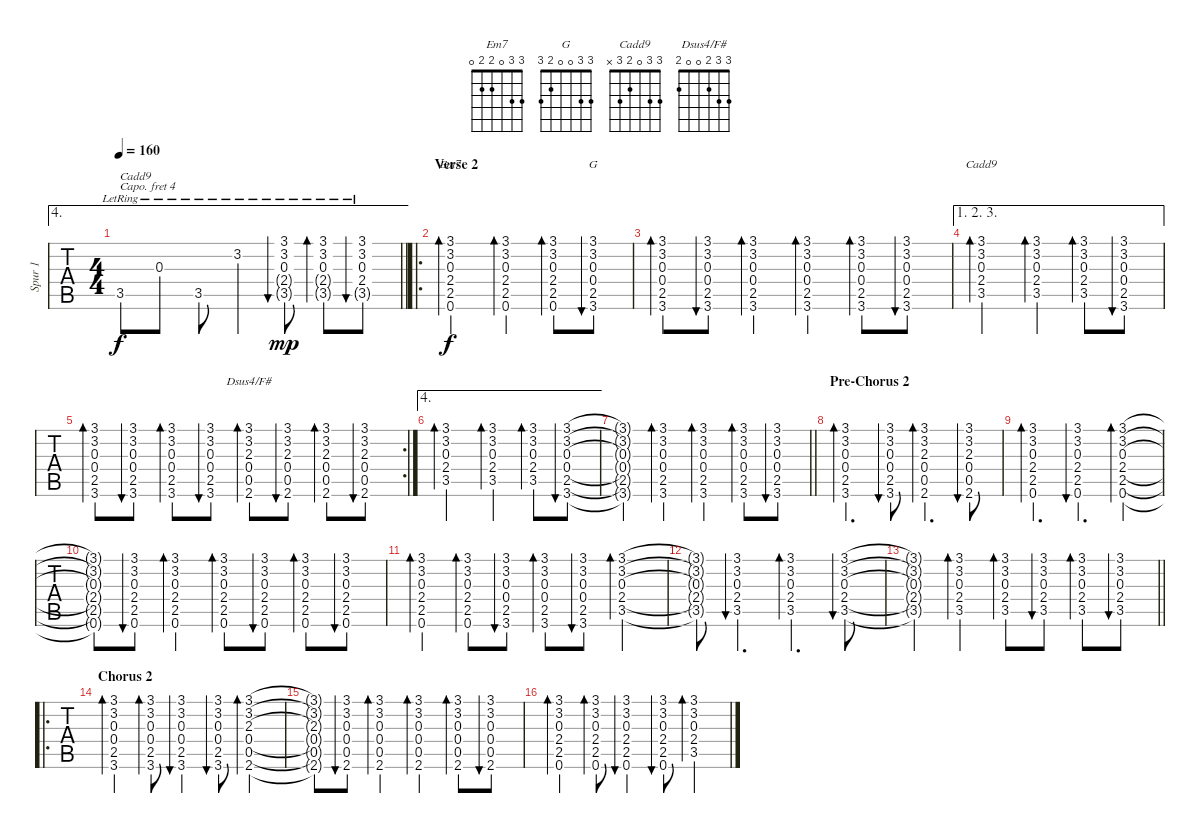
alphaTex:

\track ("Spur 1" "Spur 1") {instrument acousticguitarsteel}
\staff {tabs}
\capo 4
\tuning (E4 B3 G3 D3 A2 E2) {hide}
\chord ("Em7" 3 3 0 2 2 0)
\chord ("G" 3 3 0 0 2 3)
\chord ("Cadd9" 3 3 0 2 3 x)
\chord ("Dsus4/F#" 3 3 2 0 0 2)
\ae 4
\ts (4 4)
\tempo 160
\clef g2
\barLineRight lightlight
\ks c
3.5{lr}.8{txt "Cadd9" dy f} 0.3{lr}.8 3.5{lr}.8 3.2{lr}.4 (3.1{lr} 3.2{lr} 0.3{lr} 2.4{g lr} 3.5{g lr}).8{bu 60 dy mp} (3.1{lr} 3.2{lr} 0.3{lr} 2.4{g lr} 3.5{g lr}).8{bd 60} (3.1{lr} 3.2{lr} 0.3{lr} 2.4{lr} 3.5{g lr}).8{bu 60} |
\ro
\section ("" "Verse 2")
(3.1 3.2 0.3 2.4 2.5 0.6).2{bd 60 ch "Em7" dy f} (3.1 3.2 0.3 2.4 2.5 0.6).4{bd 60} (3.1 3.2 0.3 2.4 2.5 0.6).8{bd 60} (3.1 3.2 0.3 0.4 2.5 3.6).8{bu 60 ch "G"} |
(3.1 3.2 0.3 0.4 2.5 3.6).8{bd 60} (3.1 3.2 0.3 0.4 2.5 3.6).8{bu 60} (3.1 3.2 0.3 0.4 2.5 3.6).4{bd 60} (3.1 3.2 0.3 0.4 2.5 3.6).4{bd 60} (3.1 3.2 0.3 0.4 2.5 3.6).8{bd 60} (3.1 3.2 0.3 0.4 2.5 3.6).8{bu 60} |
\ae (1 2 3)
(3.1 3.2 0.3 2.4 3.5).2{bd 60 ch "Cadd9"} (3.1 3.2 0.3 2.4 3.5).4{bd 60} (3.1 3.2 0.3 2.4 3.5).8{bd 60} (3.1 3.2 0.3 0.4 2.5 3.6).8{bu 60} |
\rc 2
(3.1 3.2 0.3 0.4 2.5 3.6).8{bd 60} (3.1 3.2 0.3 0.4 2.5 3.6).8{bu 60} (3.1 3.2 0.3 0.4 2.5 3.6).8{bd 60} (3.1 3.2 0.3 0.4 2.5 3.6).8{bu 60} (3.1 3.2 2.3 0.4 0.5 2.6).8{bd 60 ch "Dsus4/F#"} (3.1 3.2 2.3 0.4 0.5 2.6).8{bu 60} (3.1 3.2 2.3 0.4 0.5 2.6).8{bd 60} (3.1 3.2 2.3 0.4 0.5 2.6).8{bu 60} |
\ae 4
(3.1 3.2 0.3 2.4 3.5).2{bd 60} (3.1 3.2 0.3 2.4 3.5).4{bd 60} (3.1 3.2 0.3 2.4 3.5).8{bd 60} (3.1 3.2 0.3 0.4 2.5 3.6).8{bu 60} |
\barLineRight lightlight
(3.1{t} 3.2{t} 0.3{t} 0.4{t} 2.5{t} 3.6{t}).4 (3.1 3.2 0.3 0.4 2.5 3.6).4{bd 60} (3.1 3.2 0.3 0.4 2.5 3.6).4{bd 60} (3.1 3.2 0.3 0.4 2.5 3.6).8{bd 60} (3.1 3.2 0.3 0.4 2.5 3.6).8{bu 60} |
\section ("" "Pre-Chorus 2")
(3.1 3.2 0.3 0.4 2.5 3.6).4{d bd 60} (3.1 3.2 0.3 0.4 2.5 3.6).8{bu 60} (3.1 3.2 2.3 0.4 0.5 2.6).4{d bd 60} (3.1 3.2 2.3 0.4 0.5 2.6).8{bu 60} |
(3.1 3.2 0.3 2.4 2.5 0.6).4{d bd 60} (3.1 3.2 0.3 2.4 2.5 0.6).4{d bu 60} (3.1 3.2 0.3 2.4 2.5 0.6).4{bd 60} |
(3.1{t} 3.2{t} 0.3{t} 2.4{t} 2.5{t} 0.6{t}).8 (3.1 3.2 0.3 2.4 2.5 0.6).8{bu 60} (3.1 3.2 0.3 2.4 2.5 0.6).4{bd 60} (3.1 3.2 0.3 2.4 2.5 0.6).8{bd 60} (3.1 3.2 0.3 2.4 2.5 0.6).8{bu 60} (3.1 3.2 0.3 2.4 2.5 0.6).8{bd 60} (3.1 3.2 0.3 2.4 2.5 0.6).8{bu 60} |
(3.1 3.2 0.3 2.4 2.5 0.6).4{bd 60} (3.1 3.2 0.3 2.4 2.5 0.6).8{bd 60} (3.1 3.2 0.3 0.4 2.5 3.6).8{bu 60} (3.1 3.2 0.3 0.4 2.5 3.6).8{bd 60} (3.1 3.2 0.3 0.4 2.5 3.6).8{bu 60} (3.1 3.2 0.3 2.4 3.5).4{bd 60} |
(3.1{t} 3.2{t} 0.3{t} 2.4{t} 3.5{t}).8 (3.1 3.2 0.3 2.4 3.5).4{d bu 60} (3.1 3.2 0.3 2.4 3.5).4{d bd 60} (3.1 3.2 0.3 2.4 3.5).8{bu 60} |
\barLineRight lightlight
(3.1{t} 3.2{t} 0.3{t} 2.4{t} 3.5{t}).4 (3.1 3.2 0.3 2.4 3.5).4{bd 60} (3.1 3.2 0.3 2.4 3.5).8{bd 60} (3.1 3.2 0.3 2.4 3.5).8{bu 60} (3.1 3.2 0.3 2.4 3.5).8{bd 60} (3.1 3.2 0.3 2.4 3.5).8{bu 60} |
\ro
\section ("" "Chorus 2")
(3.1 3.2 0.3 0.4 2.5 3.6).4{bd 60} (3.1 3.2 0.3 0.4 2.5 3.6).8{bd 60} (3.1 3.2 0.3 0.4 2.5 3.6).4{bu 60} (3.1 3.2 0.3 0.4 2.5 3.6).8{bu 60} (3.1 3.2 2.3 0.4 0.5 2.6).4{bd 60} |
(3.1{t} 3.2{t} 2.3{t} 0.4{t} 0.5{t} 2.6{t}).8 (3.1 3.2 0.3 0.4 0.5 2.6).8{bu 60} (3.1 3.2 0.3 0.4 0.5 2.6).4{bd 60} (3.1 3.2 0.3 0.4 0.5 2.6).4{bd 60} (3.1 3.2 0.3 0.4 0.5 2.6).8{bd 60} (3.1 3.2 0.3 0.4 0.5 2.6).8{bu 60} |
(3.1 3.2 0.3 2.4 2.5 0.6).4{bd 60} (3.1 3.2 0.3 2.4 2.5 0.6).8{bd 60} (3.1 3.2 0.3 2.4 2.5 0.6).4{bu 60} (3.1 3.2 0.3 2.4 2.5 0.6).8{bu 60} (3.1 3.2 0.3 2.4 3.5).4{bd 60}
